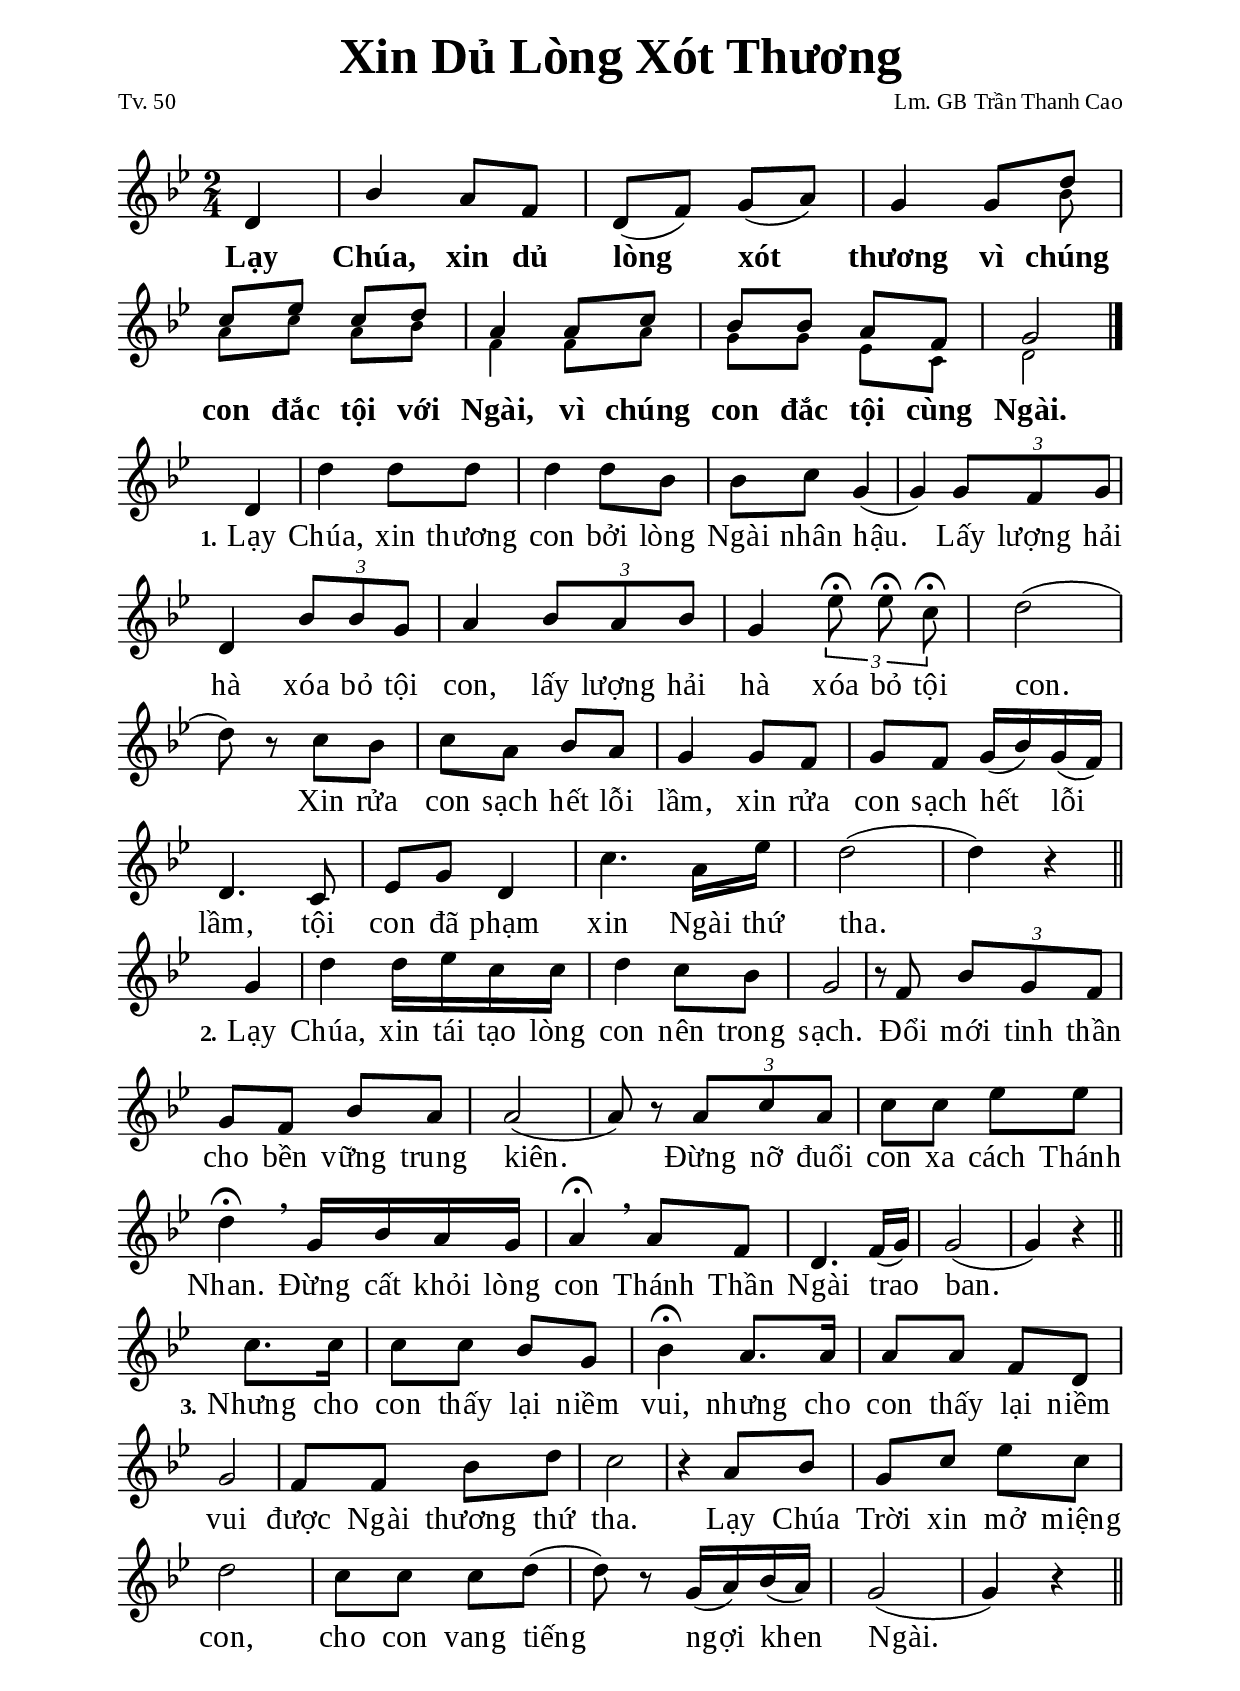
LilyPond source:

% Cài đặt chung
\version "2.20.0"
\include "english.ly"

\header {
  title = \markup { \fontsize #3 "Xin Dủ Lòng Xót Thương" }
  poet = "Tv. 50"
  composer = "Lm. GB Trần Thanh Cao"
  arranger = " "
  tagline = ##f
}

\paper {
  #(set-paper-size "a4")
  top-margin = 10\mm
  bottom-margin = 10\mm
  left-margin = 20\mm
  right-margin = 20\mm
  indent = #0
  #(define fonts
    (make-pango-font-tree
      "Liberation Serif"
      "Liberation Serif"
      "Liberation Serif"
      (/ 20 20)))
  page-count = #1
}

% Nhạc điệp khúc
nhacDiepKhucSop = \relative c' {
  \partial 4 d4 |
  bf' a8 f |
  d _(f) g _(a) |
  g4 g8 d' |
  c ef c d |
  a4 a8 c |
  bf bf a f |
  g2 \bar "|."
}

nhacDiepKhucBas = \relative c'' {
  \skip 4
  \skip 2
  \skip 2
  \skip 4. bf8 |
  a c a bf |
  f4 f8 a |
  g g ef c |
  d2
}

% Nhạc phiên khúc
nhacPhienKhucMot = \relative c' {
  \partial 4 d4 |
  d' d8 d |
  d4 d8 bf |
  bf c g4 ( |
  g) \tuplet 3/2 { g8 f g } |
  d4 \tuplet 3/2 { bf'8 bf g } |
  a4 \tuplet 3/2 { bf8 a bf } |
  \autoBeamOff
  g4 \tuplet 3/2 { ef'8 \fermata ef \fermata c \fermata } |
  \autoBeamOn
  d2 ( |
  d8) r c bf |
  c a bf a |
  g4 g8 f |
  g f g16 (bf) g (f) |
  d4. c8 |
  ef g d4 |
  c'4. a16 ef' |
  d2 ( |
  d4) r \bar "||"
}

nhacPhienKhucHai = \relative c'' {
  \partial 4 g4 |
  d' d16 ef c c |
  d4 c8 bf |
  g2 |
  r8 f \tuplet 3/2 { bf8 g f } |
  g f bf a |
  a2 ( |
  a8) r \tuplet 3/2 { a8 c a } |
  c8 c ef ef |
  d4 \fermata \breathe g,16 bf a g |
  a4 \fermata \breathe a8 f |
  d4. f16 (g) |
  g2 ( |
  g4) r \bar "||"
}

nhacPhienKhucBa = \relative c'' {
  \partial 4 c8. c16 |
  c8 c bf g |
  bf4 \fermata a8. a16 |
  a8 a f d |
  g2 |
  f8 f bf d |
  c2 |
  r4 a8 bf |
  g c ef c |
  d2 |
  c8 c c d ( |
  d) r g,16 (a) bf (a) |
  g2 ( |
  g4) r \bar "||"
}

% Lời điệp khúc
loiDiepKhuc = \lyricmode {
  Lạy Chúa, xin dủ lòng xót thương
  vì chúng con đắc tội với Ngài,
  vì chúng con đắc tội cùng Ngài.
}

% Lời phiên khúc
loiPhienKhucMot = \lyricmode {
  \set stanza = #"1."
  Lạy Chúa, xin thương con bởi lòng Ngài nhân hậu.
  Lấy lượng hải hà xóa bỏ tội con,
  lấy lượng hải hà xóa bỏ tội con.
  Xin rửa con sạch hết lỗi lầm,
  xin rửa con sạch hết lỗi lầm,
  tội con đã phạm xin Ngài thứ tha.
}

loiPhienKhucHai = \lyricmode {
  \set stanza = #"2."
  Lạy Chúa, xin tái tạo lòng con nên trong sạch.
  Đổi mới tinh thần cho bền vững trung kiên.
  Đừng nỡ đuổi con xa cách Thánh Nhan.
  Đừng cất khỏi lòng con Thánh Thần Ngài trao ban.
}

loiPhienKhucBa = \lyricmode {
  \set stanza = #"3."
  Nhưng cho con thấy lại niềm vui,
  nhưng cho con thấy lại niềm vui
  được Ngài thương thứ tha.
  Lạy Chúa Trời xin mở miệng con,
  cho con vang tiếng ngợi khen Ngài.
}


% Dàn trang
\score {
  \new ChoirStaff <<
    \new Staff = diepKhuc \with {
        \consists "Merge_rests_engraver"
        \magnifyStaff #(magstep +1)
      }
      <<
      \new Voice = beSop {
        \voiceOne \key bf \major \time 2/4 \nhacDiepKhucSop
      }
      \new Voice = beBas {
        \override NoteHead.font-size = #-2
        \voiceTwo \key bf \major \time 2/4 \nhacDiepKhucBas
      }
    >>
    \new Lyrics \lyricsto beSop \loiDiepKhuc
  >>
  \layout {
    \override Lyrics.LyricText.font-series = #'bold
    \override Lyrics.LyricText.font-size = #+3
    \override Lyrics.LyricSpace.minimum-distance = #2.0
    \override Score.BarNumber.break-visibility = ##(#f #f #f)
    \override Score.SpacingSpanner.uniform-stretching = ##t
  }
}

\score {
  \new ChoirStaff <<
    \new Staff = phienKhuc \with {
        \magnifyStaff #(magstep +1)
      }
      <<
      \new Voice = beSop {
        \key bf \major \time 2/4 \nhacPhienKhucMot
      }
    >>
    \new Lyrics \lyricsto beSop \loiPhienKhucMot
  >>
  \layout {
    \override Staff.TimeSignature.transparent = ##t
    \override Lyrics.LyricText.font-size = #+3
    \override Lyrics.LyricSpace.minimum-distance = #1.0
    \override Score.BarNumber.break-visibility = ##(#f #f #f)
    \override Score.SpacingSpanner.uniform-stretching = ##t
  }
}

\score {
  \new ChoirStaff <<
    \new Staff = phienKhuc \with {
        \magnifyStaff #(magstep +1)
      }
      <<
      \new Voice = beSop {
        \key bf \major \time 2/4 \nhacPhienKhucHai
      }
    >>
    \new Lyrics \lyricsto beSop \loiPhienKhucHai
  >>
  \layout {
    \override Staff.TimeSignature.transparent = ##t
    \override Lyrics.LyricText.font-size = #+3
    \override Lyrics.LyricSpace.minimum-distance = #1.2
    \override Score.BarNumber.break-visibility = ##(#f #f #f)
    \override Score.SpacingSpanner.uniform-stretching = ##t
  }
}

\score {
  \new ChoirStaff <<
    \new Staff = phienKhuc \with {
        \magnifyStaff #(magstep +1)
      }
      <<
      \new Voice = beSop {
        \key bf \major \time 2/4 \nhacPhienKhucBa
      }
    >>
    \new Lyrics \lyricsto beSop \loiPhienKhucBa
  >>
  \layout {
    \override Staff.TimeSignature.transparent = ##t
    \override Lyrics.LyricText.font-size = #+3
    \override Lyrics.LyricSpace.minimum-distance = #1.5
    \override Score.BarNumber.break-visibility = ##(#f #f #f)
    \override Score.SpacingSpanner.uniform-stretching = ##t
  }
}
